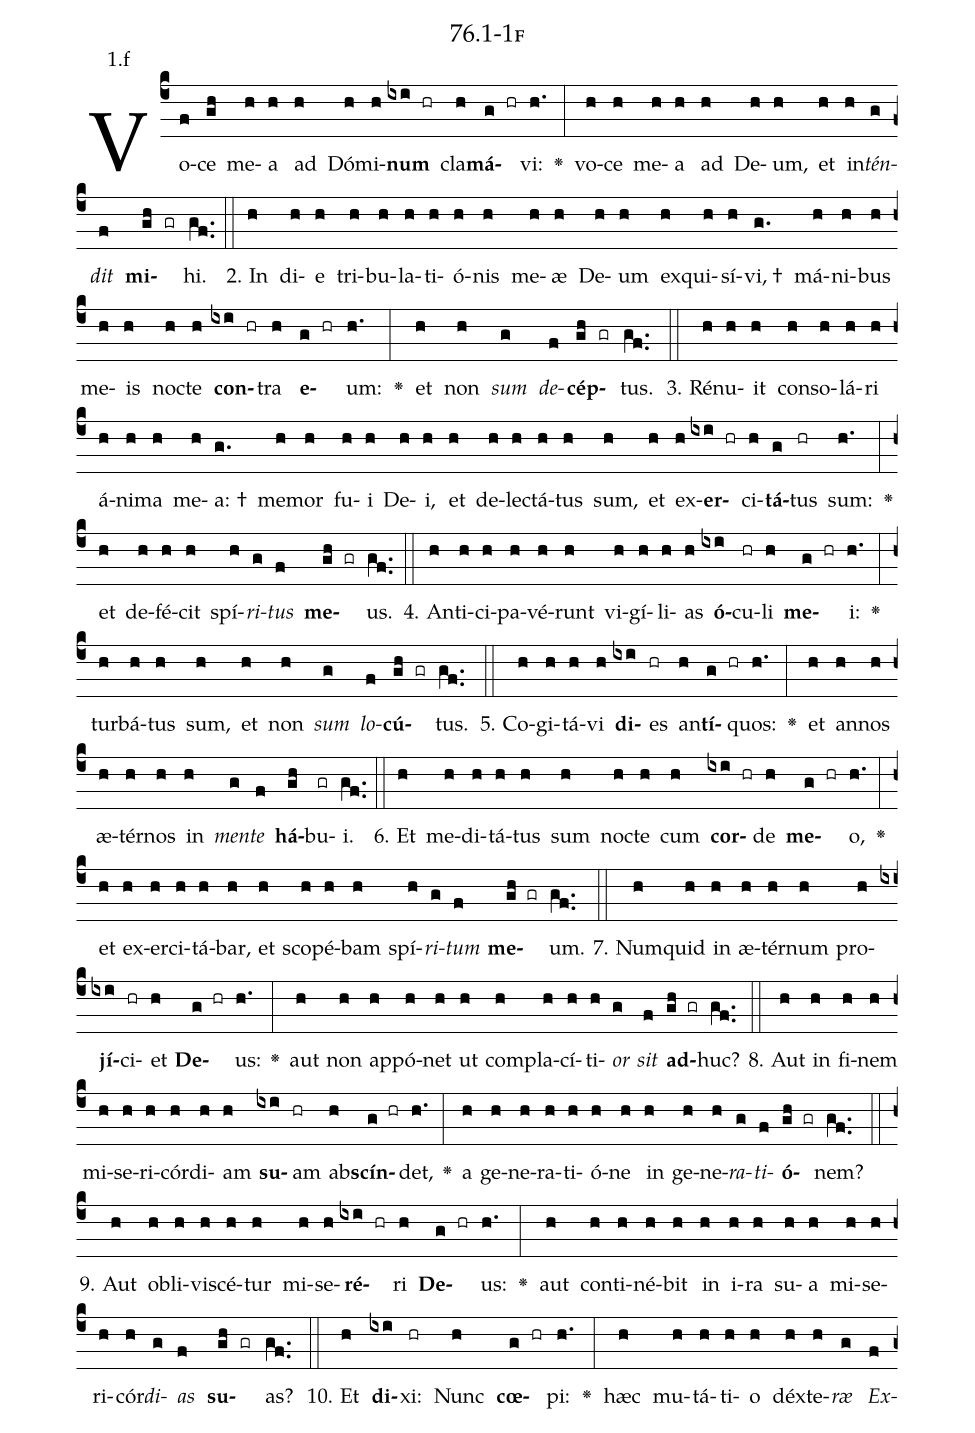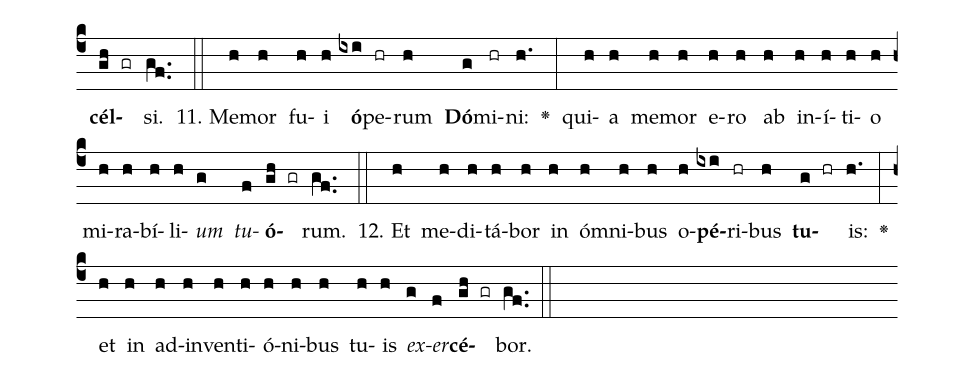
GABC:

name: 76.1-1f;
annotation: 1.f;
%%
(c4)Vo(f)ce(gh) me(h)a(h) ad(h) Dó(h)mi(h)<b>num</b>(ixi hr) cla(h)<b>má</b>(g hr)vi:(h.) <v>\greheightstar</v>(:) vo(h)ce(h) me(h)a(h) ad(h) De(h)um,(h) et(h) in(h)<i>tén</i>(g)<i>dit</i>(f) <b>mi</b>(gh gr)hi.(gf..) (::)
2. In(h) di(h)e(h) tri(h)bu(h)la(h)ti(h)ó(h)nis(h) me(h)æ(h) De(h)um(h) ex(h)qui(h)sí(h)vi, †(g.) má(h)ni(h)bus(h) me(h)is(h) noc(h)te(h) <b>con</b>(ixi hr)tra(h) <b>e</b>(g hr)um:(h.) <v>\greheightstar</v>(:) et(h) non(h) <i>sum</i>(g) <i>de</i>(f)<b>cép</b>(gh gr)tus.(gf..) (::)
3. Ré(h)nu(h)it(h) con(h)so(h)lá(h)ri(h) á(h)ni(h)ma(h) me(h)a: †(g.) me(h)mor(h) fu(h)i(h) De(h)i,(h) et(h) de(h)lec(h)tá(h)tus(h) sum,(h) et(h) ex(h)<b>er</b>(ixi hr)ci(h)<b>tá</b>(g)tus(hr) sum:(h.) <v>\greheightstar</v>(:) et(h) de(h)fé(h)cit(h) spí(h)<i>ri</i>(g)<i>tus</i>(f) <b>me</b>(gh gr)us.(gf..) (::)
4. An(h)ti(h)ci(h)pa(h)vé(h)runt(h) vi(h)gí(h)li(h)as(h) <b>ó</b>(ixi)cu(hr)li(h) <b>me</b>(g hr)i:(h.) <v>\greheightstar</v>(:) tur(h)bá(h)tus(h) sum,(h) et(h) non(h) <i>sum</i>(g) <i>lo</i>(f)<b>cú</b>(gh gr)tus.(gf..) (::)
5. Co(h)gi(h)tá(h)vi(h) <b>di</b>(ixi)es(hr) an(h)<b>tí</b>(g hr)quos:(h.) <v>\greheightstar</v>(:) et(h) an(h)nos(h) æ(h)tér(h)nos(h) in(h) <i>men</i>(g)<i>te</i>(f) <b>há</b>(gh)bu(gr)i.(gf..) (::)
6. Et(h) me(h)di(h)tá(h)tus(h) sum(h) noc(h)te(h) cum(h) <b>cor</b>(ixi hr)de(h) <b>me</b>(g hr)o,(h.) <v>\greheightstar</v>(:) et(h) ex(h)er(h)ci(h)tá(h)bar,(h) et(h) sco(h)pé(h)bam(h) spí(h)<i>ri</i>(g)<i>tum</i>(f) <b>me</b>(gh gr)um.(gf..) (::)
7. Num(h)quid(h) in(h) æ(h)tér(h)num(h) pro(h)<b>jí</b>(ixi)ci(hr)et(h) <b>De</b>(g hr)us:(h.) <v>\greheightstar</v>(:) aut(h) non(h) ap(h)pó(h)net(h) ut(h) com(h)pla(h)cí(h)ti(h)<i>or</i>(g) <i>sit</i>(f) <b>ad</b>(gh gr)huc?(gf..) (::)
8. Aut(h) in(h) fi(h)nem(h) mi(h)se(h)ri(h)cór(h)di(h)am(h) <b>su</b>(ixi)am(hr) ab(h)<b>scín</b>(g hr)det,(h.) <v>\greheightstar</v>(:) a(h) ge(h)ne(h)ra(h)ti(h)ó(h)ne(h) in(h) ge(h)ne(h)<i>ra</i>(g)<i>ti</i>(f)<b>ó</b>(gh gr)nem?(gf..) (::)
9. Aut(h) ob(h)li(h)vi(h)scé(h)tur(h) mi(h)se(h)<b>ré</b>(ixi hr)ri(h) <b>De</b>(g hr)us:(h.) <v>\greheightstar</v>(:) aut(h) con(h)ti(h)né(h)bit(h) in(h) i(h)ra(h) su(h)a(h) mi(h)se(h)ri(h)cór(h)<i>di</i>(g)<i>as</i>(f) <b>su</b>(gh gr)as?(gf..) (::)
10. Et(h) <b>di</b>(ixi)xi:(hr) Nunc(h) <b>cœ</b>(g hr)pi:(h.) <v>\greheightstar</v>(:) hæc(h) mu(h)tá(h)ti(h)o(h) déx(h)te(h)<i>ræ</i>(g) <i>Ex</i>(f)<b>cél</b>(gh gr)si.(gf..) (::)
11. Me(h)mor(h) fu(h)i(h) <b>ó</b>(ixi)pe(hr)rum(h) <b>Dó</b>(g)mi(hr)ni:(h.) <v>\greheightstar</v>(:) qui(h)a(h) me(h)mor(h) e(h)ro(h) ab(h) in(h)í(h)ti(h)o(h) mi(h)ra(h)bí(h)li(h)<i>um</i>(g) <i>tu</i>(f)<b>ó</b>(gh gr)rum.(gf..) (::)
12. Et(h) me(h)di(h)tá(h)bor(h) in(h) óm(h)ni(h)bus(h) o(h)<b>pé</b>(ixi)ri(hr)bus(h) <b>tu</b>(g hr)is:(h.) <v>\greheightstar</v>(:) et(h) in(h) ad(h)in(h)ven(h)ti(h)ó(h)ni(h)bus(h) tu(h)is(h) <i>ex</i>(g)<i>er</i>(f)<b>cé</b>(gh gr)bor.(gf..) (::)
